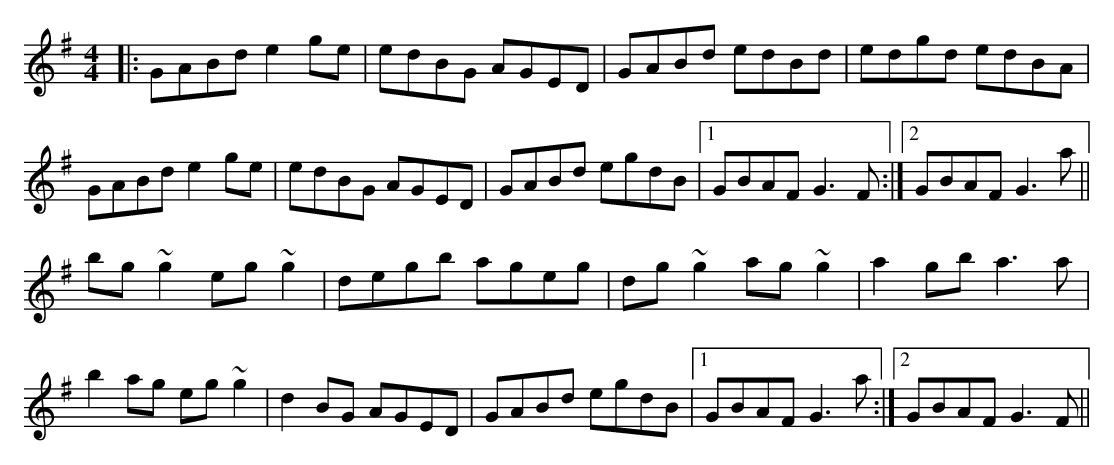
X:1
M:4/4
K:G
|:GABd e2ge|edBG AGED|GABd edBd|edgd edBA|
GABd e2ge|edBG AGED|GABd egdB|1 GBAF G3F:|2 GBAF G3 a||
bg~g2 eg~g2|degb ageg|dg~g2 ag~g2|a2 gb a3a|
b2ag eg~g2|d2BG AGED|GABd egdB|1 GBAF G3a:|2 GBAF G3F||
